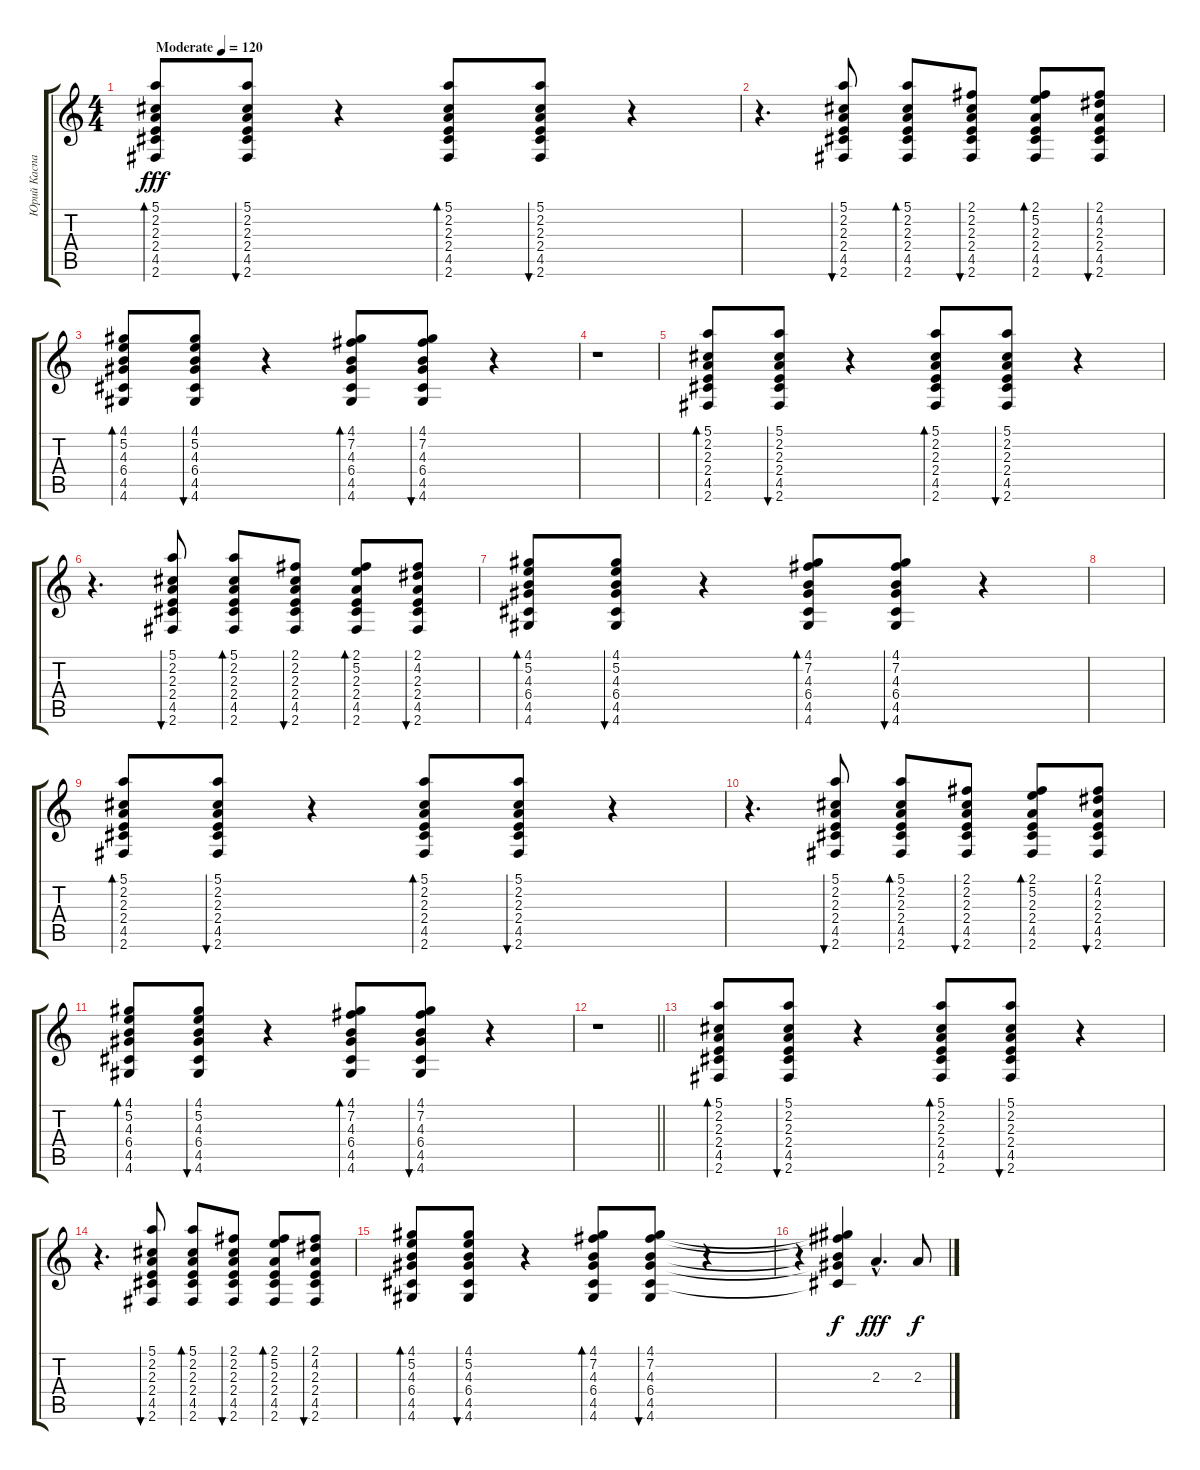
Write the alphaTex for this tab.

\track ("Юрий Каспарян" "Юрий Каспа") {instrument electricguitarclean}
\staff {score tabs}
\tuning (E4 B3 G3 D3 A2 E2) {hide}
\ts (4 4)
\tempo (120 "Moderate")
\clef g2
\ks c
(5.1 2.2 2.3 2.4 4.5 2.6).8{bd 60 dy fff instrument electricguitarclean} (5.1 2.2 2.3 2.4 4.5 2.6).8{bu 60} r.4 (5.1 2.2 2.3 2.4 4.5 2.6).8{bd 60} (5.1 2.2 2.3 2.4 4.5 2.6).8{bu 60} r.4 |
r.4{d} (5.1 2.2 2.3 2.4 4.5 2.6).8{bu 60} (5.1 2.2 2.3 2.4 4.5 2.6).8{bd 60} (2.1 2.2 2.3 2.4 4.5 2.6).8{bu 60} (2.1 5.2 2.3 2.4 4.5 2.6).8{bd 60} (2.1 4.2 2.3 2.4 4.5 2.6).8{bu 60} |
(4.1 5.2 4.3 6.4 4.5 4.6).8{bd 60} (4.1 5.2 4.3 6.4 4.5 4.6).8{bu 60} r.4 (4.1 7.2 4.3 6.4 4.5 4.6).8{bd 60} (4.1 7.2 4.3 6.4 4.5 4.6).8{bu 60} r.4 |
r.1 |
(5.1 2.2 2.3 2.4 4.5 2.6).8{bd 60} (5.1 2.2 2.3 2.4 4.5 2.6).8{bu 60} r.4 (5.1 2.2 2.3 2.4 4.5 2.6).8{bd 60} (5.1 2.2 2.3 2.4 4.5 2.6).8{bu 60} r.4 |
r.4{d} (5.1 2.2 2.3 2.4 4.5 2.6).8{bu 60} (5.1 2.2 2.3 2.4 4.5 2.6).8{bd 60} (2.1 2.2 2.3 2.4 4.5 2.6).8{bu 60} (2.1 5.2 2.3 2.4 4.5 2.6).8{bd 60} (2.1 4.2 2.3 2.4 4.5 2.6).8{bu 60} |
(4.1 5.2 4.3 6.4 4.5 4.6).8{bd 60} (4.1 5.2 4.3 6.4 4.5 4.6).8{bu 60} r.4 (4.1 7.2 4.3 6.4 4.5 4.6).8{bd 60} (4.1 7.2 4.3 6.4 4.5 4.6).8{bu 60} r.4 |
|
(5.1 2.2 2.3 2.4 4.5 2.6).8{bd 60} (5.1 2.2 2.3 2.4 4.5 2.6).8{bu 60} r.4 (5.1 2.2 2.3 2.4 4.5 2.6).8{bd 60} (5.1 2.2 2.3 2.4 4.5 2.6).8{bu 60} r.4 |
r.4{d} (5.1 2.2 2.3 2.4 4.5 2.6).8{bu 60} (5.1 2.2 2.3 2.4 4.5 2.6).8{bd 60} (2.1 2.2 2.3 2.4 4.5 2.6).8{bu 60} (2.1 5.2 2.3 2.4 4.5 2.6).8{bd 60} (2.1 4.2 2.3 2.4 4.5 2.6).8{bu 60} |
(4.1 5.2 4.3 6.4 4.5 4.6).8{bd 60} (4.1 5.2 4.3 6.4 4.5 4.6).8{bu 60} r.4 (4.1 7.2 4.3 6.4 4.5 4.6).8{bd 60} (4.1 7.2 4.3 6.4 4.5 4.6).8{bu 60} r.4 |
\barLineRight lightlight
r.1 |
(5.1 2.2 2.3 2.4 4.5 2.6).8{bd 60} (5.1 2.2 2.3 2.4 4.5 2.6).8{bu 60} r.4 (5.1 2.2 2.3 2.4 4.5 2.6).8{bd 60} (5.1 2.2 2.3 2.4 4.5 2.6).8{bu 60} r.4 |
r.4{d} (5.1 2.2 2.3 2.4 4.5 2.6).8{bu 60} (5.1 2.2 2.3 2.4 4.5 2.6).8{bd 60} (2.1 2.2 2.3 2.4 4.5 2.6).8{bu 60} (2.1 5.2 2.3 2.4 4.5 2.6).8{bd 60} (2.1 4.2 2.3 2.4 4.5 2.6).8{bu 60} |
(4.1 5.2 4.3 6.4 4.5 4.6).8{bd 60} (4.1 5.2 4.3 6.4 4.5 4.6).8{bu 60} r.4 (4.1 7.2 4.3 6.4 4.5 4.6).8{bd 60} (4.1 7.2 4.3 6.4 4.5 4.6).8{bu 60} r.4 |
r.4 (4.1{t} 7.2{t} 4.3{t} 6.4{t} 4.5{t}).4{dy f} 2.3{hac}.4{d dy fff} 2.3.8{dy f}
